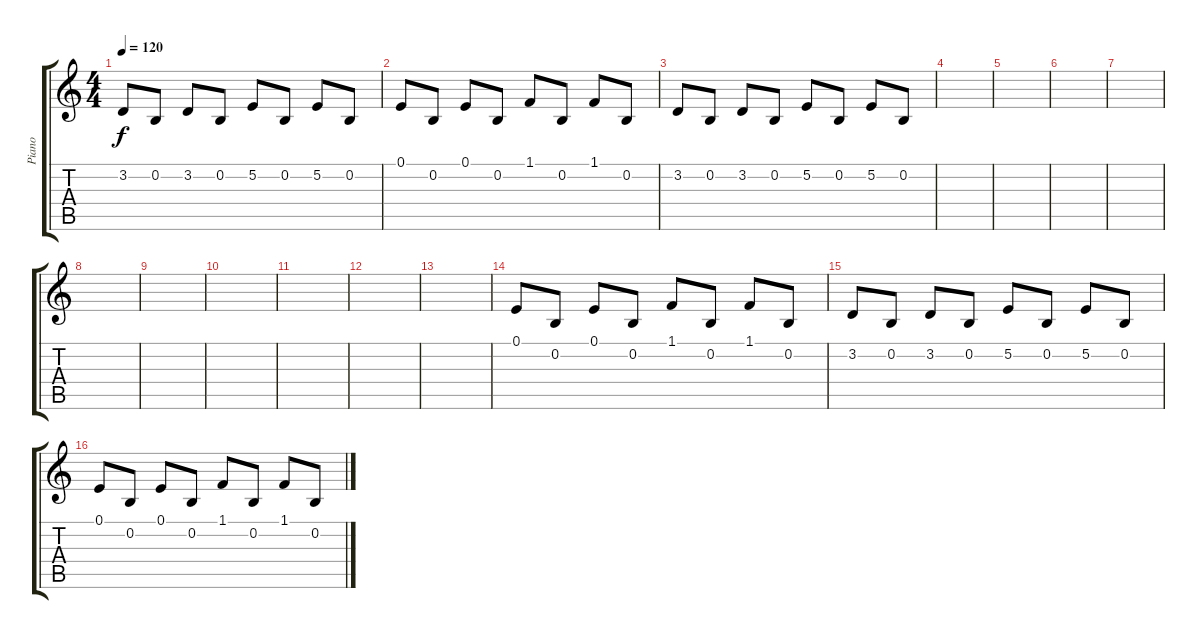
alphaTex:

\track ("Piano" "Piano") {instrument acousticgrandpiano}
\staff {score tabs}
\tuning (E4 B3 G3 D3 A2 E2) {hide}
\ts (4 4)
\tempo 120
\clef g2
\ks c
3.2.8{dy f} 0.2.8 3.2.8 0.2.8 5.2.8 0.2.8 5.2.8 0.2.8 |
0.1.8 0.2.8 0.1.8 0.2.8 1.1.8 0.2.8 1.1.8 0.2.8 |
3.2.8 0.2.8 3.2.8 0.2.8 5.2.8 0.2.8 5.2.8 0.2.8 |
|
|
|
|
|
|
|
|
|
|
0.1.8 0.2.8 0.1.8 0.2.8 1.1.8 0.2.8 1.1.8 0.2.8 |
3.2.8 0.2.8 3.2.8 0.2.8 5.2.8 0.2.8 5.2.8 0.2.8 |
0.1.8 0.2.8 0.1.8 0.2.8 1.1.8 0.2.8 1.1.8 0.2.8
